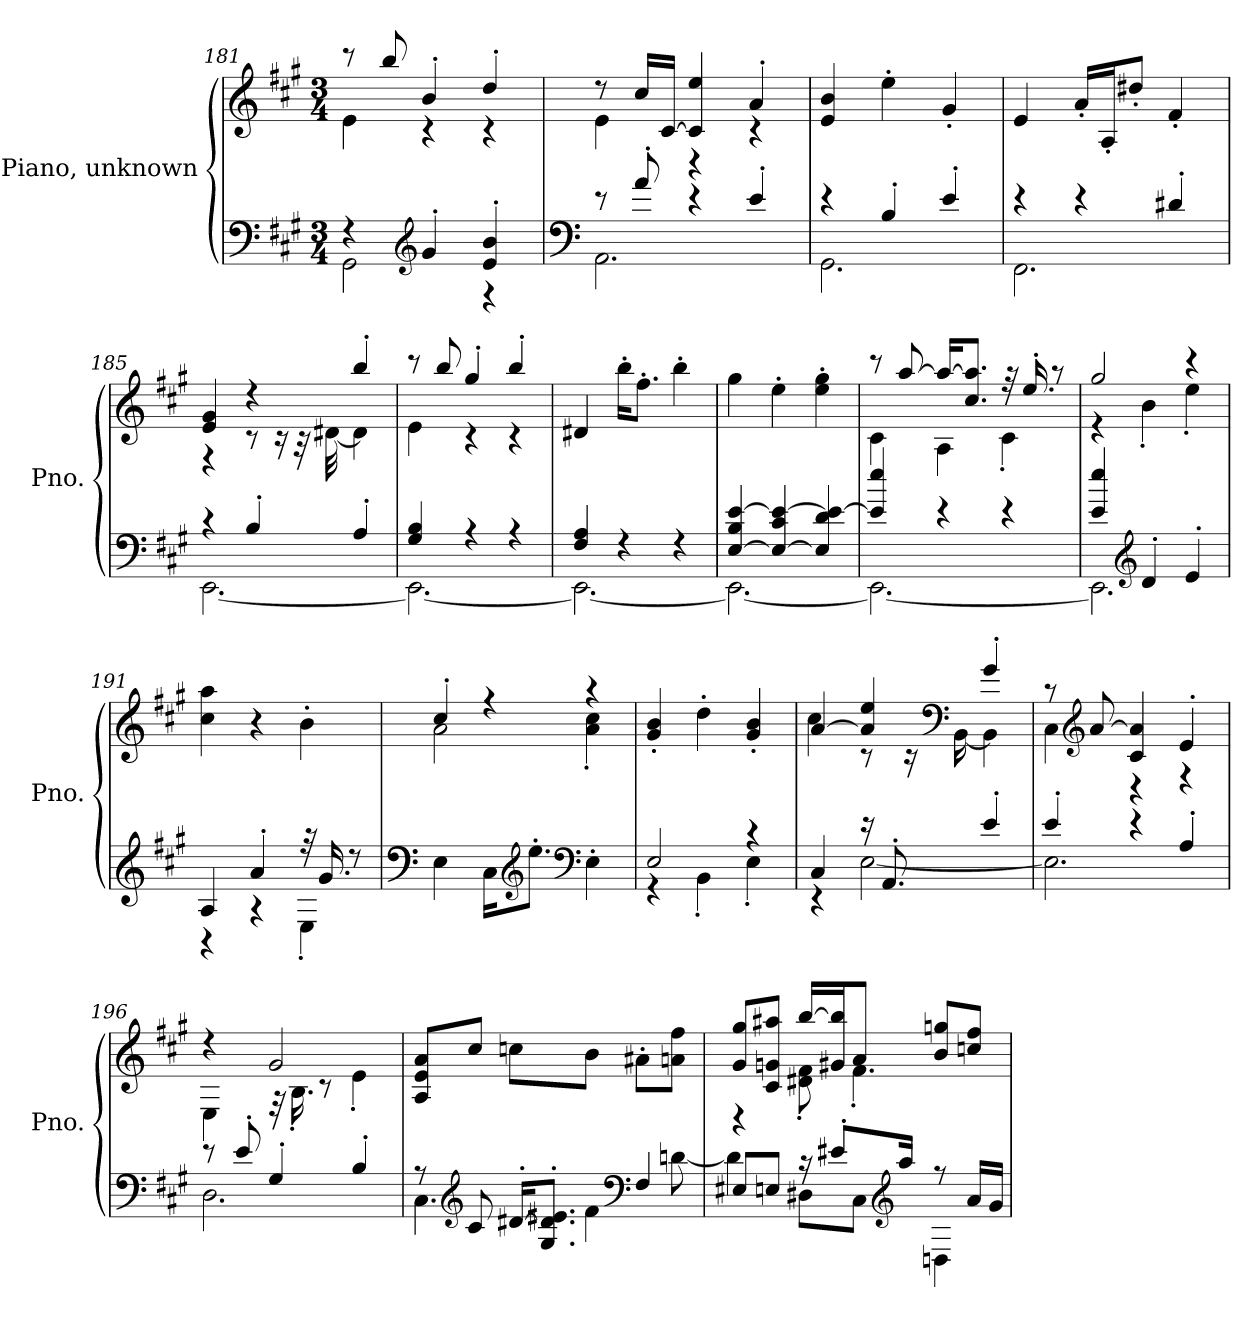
**kern	**kern
*part1	*part1
*staff2	*staff1
*I"Piano, unknown	*
*I'Pno.	*
!!LO:LB:g=z
*clefF4	*clefG2
*k[f#c#g#]	*k[f#c#g#]
*M3/4	*M3/4
=181	=181
*^	*^
4r	2GG#\	8r	4e\
.	.	8bb/	.
*clefG2	*	*	*
4g#'/	.	4b'/	4r
4e/' 4b/'	4r	4dd'/	4r
=182	=182	=182	=182
*clefF4	*	*	*
8r	2.AA\	8r	4e\
8a'/	.	16cc#/LL	.
.	.	[16c#/JJ	.
4r	.	4c#/] 4ee/	4r
4e'/	.	4a'/	4r
*	*	*v	*v
=183	=183	=183
4r	2.GG#\	4e/ 4b/
4B'/	.	4ee'\
4e'/	.	4g#'/
=184	=184	=184
4r	2.FF#\	4e/
4r	.	16a'/LL
.	.	16A'/J
.	.	8dd#X'/J
4d#X'/	.	4f#'/
=185	=185	=185
*	*	*^
4r	[2.EE\	4e/ 4g#/	4r
4B'/	.	4r	8r
.	.	.	16r
.	.	.	32r
.	.	.	[32d#X\
4A'/	.	4bb'/	4d#\]
=186	=186	=186	=186
4G#/ 4B/	2.EE\_	8r	4e\
.	.	8bb/	.
4r	.	4gg#'/	4r
4r	.	4bb'/	4r
*	*	*v	*v
!!LO:LB:g=z
=187	=187	=187
4F#/ 4A/	2.EE\_	4d#X/
4r	.	16bb'\KL
.	.	8.ff#'\J
4r	.	4bb'\
=188	=188	=188
[4E/ 4B/ [4e/	2.EE\_	4gg#\
4E/_ 4c#/ 4e/_	.	4ee'\
4E/] 4d/ 4e/_	.	4ee\' 4gg#\'
=189	=189	=189
*	*	*^
4e/] 4ee/	2.EE\_	8r	4c#\
.	.	[8aa/	.
4r	.	16aa/KL_	4A\
.	.	8.cc#/ 8.aa/]J	.
4r	.	32r	4c#'\
.	.	16.ee'/	.
.	.	8r	.
=190	=190	=190	=190
4e/ 4ee/	2.EE\]	2gg#/	4r
*clefG2	*	*	*
4d'/	.	.	4b'\
4e'/	.	4r	4ee'\
*	*	*v	*v
=191	=191	=191
4A/	4r	4cc#\ 4aa\
4a'/	4r	4r
32r	4E'\	4b'\
16.g#/	.	.
8r	.	.
*v	*v	*
!!LO:LB:g=z
=192	=192
*clefF4	*
*	*^
4E\	4cc#'/	2a\
16C#\KL	4r	.
*clefG2	*	*
8.ee'\J	.	.
*clefF4	*	*
4E'\	4r	4a\' 4cc#\'
*	*v	*v
=193	=193
*^	*
2E/	4r	4g#/' 4b/'
.	4BB'\	4dd'\
4r	4E'\	4g#/' 4b/'
=194	=194	=194
*	*	*^
4C#/	4r	[4a/	4cc#\
16r	[2E\	4a/] 4ee/	8r
8.AA'/	.	.	.
.	.	.	16r
*	*	*clefF4	*
.	.	.	[16BB\
4e'/	.	4g#'/	4BB\]
=195	=195	=195	=195
4e'/	2.E\]	8r	4C#\
*	*	*clefG2	*
.	.	[8a/	.
4r	.	4c#/ 4a/]	4r
4A'/	.	4e'/	4r
=196	=196	=196	=196
8r	2.D\	4r	4E\
8e'/	.	.	.
4G#'/	.	2g#/	32r
.	.	.	16.B'\
.	.	.	8r
4B'/	.	.	4e'\
*	*	*v	*v
!!LO:PB:g=z
=197	=197	=197
8r	4.C#\	8A/ 8e/ 8a/L
*clefG2	*	*
8c#/	.	8cc#/J
[16d#X'/KL	.	8ccn\L
8.G#/' 8.d#/]' 8.e#X/'J	.	.
.	4f#\	8b\J
*clefF4	*	*
4F#/	.	8a#X'\L
.	[8dn\	8an\ 8ff#\J
=198	=198	=198
*	*	*^
8E#X/L	4d\]	8g#/ 8gg#/L	4r
8En/J	.	8c#/ 8gn/ 8aa#X/J	.
16r	8D#X\L	[16bb/LL	8d#X\' 8f#\'
8e#X'/L	.	16g#X/ 16bb/]J	.
.	8C#\J	8a/J	4.f#'\
*clefG2	*	*	*
16aa/Jk	.	.	.
8r	4Dn\	8b/ 8ggn/L	.
16a/LL	.	8ccn/ 8ff#/J	.
16g#/JJ	.	.	.
*v	*v	*	*
*	*v	*v
=	=
*-	*-
